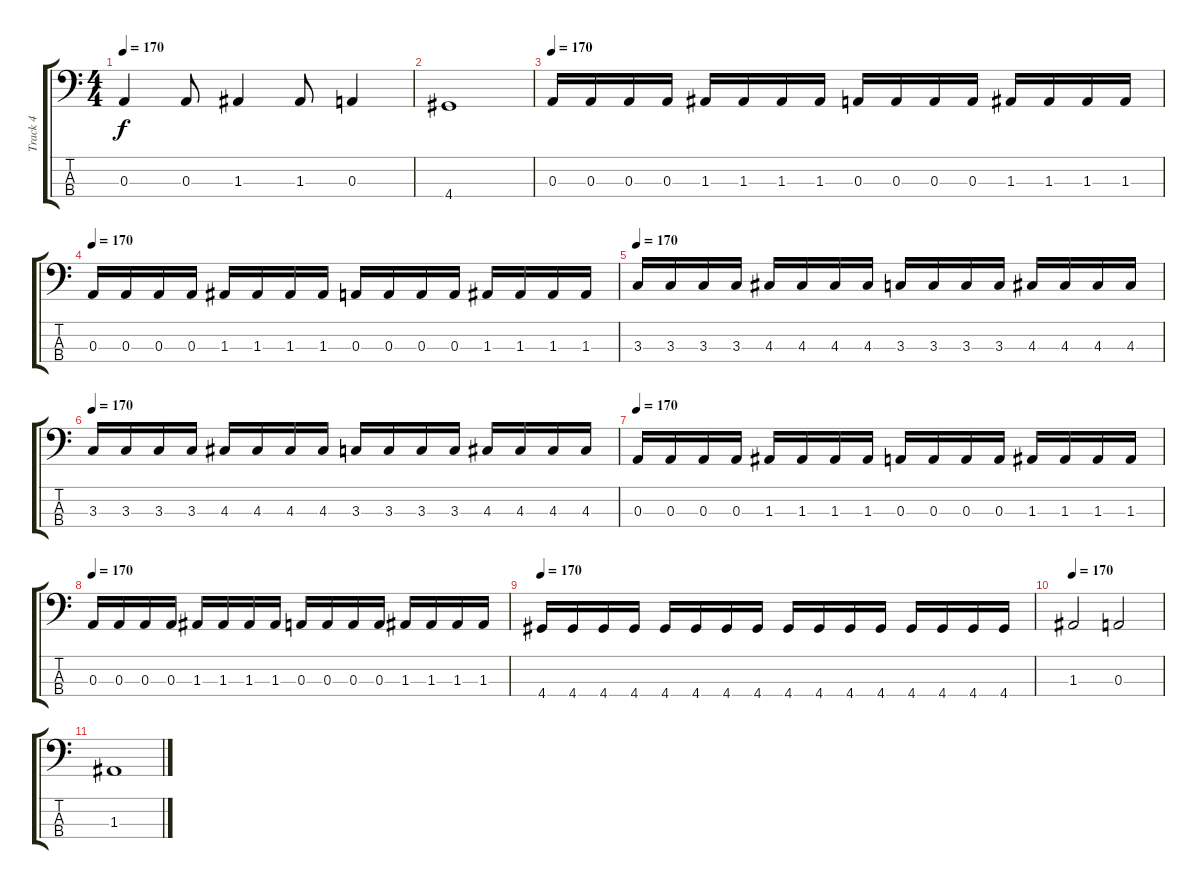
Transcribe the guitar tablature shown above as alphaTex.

\track ("Track 4" "Track 4") {instrument electricbasspick}
\staff {score tabs}
\tuning (G2 D2 A1 E1) {hide}
\ts (4 4)
\tempo 170
\clef f4
\ks c
0.3.4{dy f} 0.3.8 1.3.4 1.3.8 0.3.4 |
4.4.1 |
\tempo 170
0.3.16 0.3.16 0.3.16 0.3.16 1.3.16 1.3.16 1.3.16 1.3.16 0.3.16 0.3.16 0.3.16 0.3.16 1.3.16 1.3.16 1.3.16 1.3.16 |
\tempo 170
0.3.16 0.3.16 0.3.16 0.3.16 1.3.16 1.3.16 1.3.16 1.3.16 0.3.16 0.3.16 0.3.16 0.3.16 1.3.16 1.3.16 1.3.16 1.3.16 |
\tempo 170
3.3.16 3.3.16 3.3.16 3.3.16 4.3.16 4.3.16 4.3.16 4.3.16 3.3.16 3.3.16 3.3.16 3.3.16 4.3.16 4.3.16 4.3.16 4.3.16 |
\tempo 170
3.3.16 3.3.16 3.3.16 3.3.16 4.3.16 4.3.16 4.3.16 4.3.16 3.3.16 3.3.16 3.3.16 3.3.16 4.3.16 4.3.16 4.3.16 4.3.16 |
\tempo 170
0.3.16 0.3.16 0.3.16 0.3.16 1.3.16 1.3.16 1.3.16 1.3.16 0.3.16 0.3.16 0.3.16 0.3.16 1.3.16 1.3.16 1.3.16 1.3.16 |
\tempo 170
0.3.16 0.3.16 0.3.16 0.3.16 1.3.16 1.3.16 1.3.16 1.3.16 0.3.16 0.3.16 0.3.16 0.3.16 1.3.16 1.3.16 1.3.16 1.3.16 |
\tempo 170
4.4.16 4.4.16 4.4.16 4.4.16 4.4.16 4.4.16 4.4.16 4.4.16 4.4.16 4.4.16 4.4.16 4.4.16 4.4.16 4.4.16 4.4.16 4.4.16 |
\tempo 170
1.3.2 0.3.2 |
1.3.1
